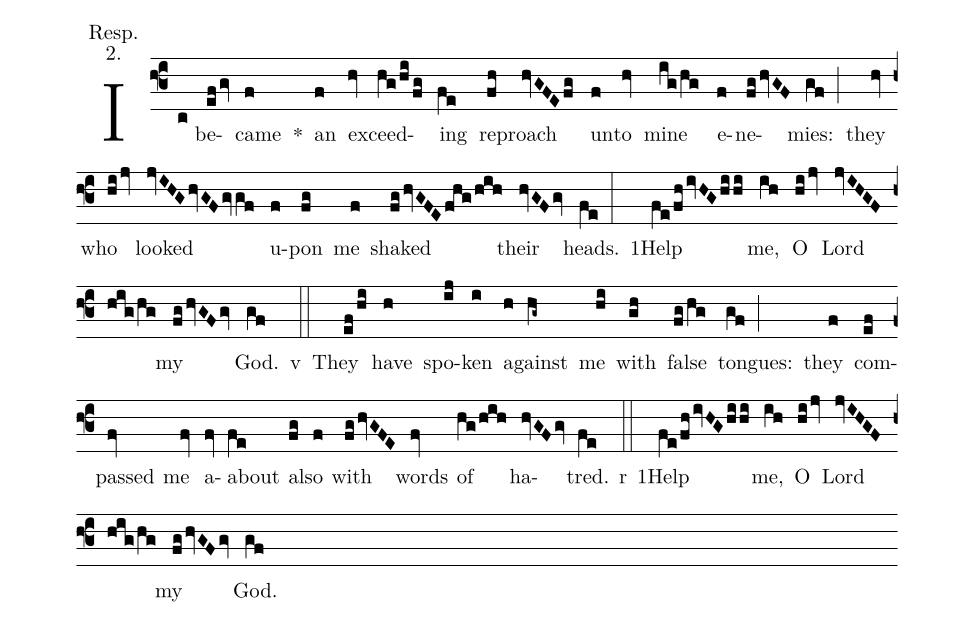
annotation: Resp.;
annotation: 2.;
%%
(f3) I(c) be(efgv)came(f) <sp>*</sp>() an(f) ex(hv)ceed(hg/hi/fg)ing(fe) re(fh)proach(hvGFEfg) un(f)to(hv) mine(ig/hg) e(f)ne(fghvGF)mies:(gf;) they(hv) who(hijv) looked(jvIHGhvGFgvgf) u(f)pon(fg) me(f) shaked(fghvGFEfhg/hih) their(hvGFgv) heads.(fe:) <sp>1</sp>Help(fe/fhivHG/hi/hi) me,(ih) O(hijv) Lord(jvIHGFhig/hg) my(fghvGFgv) God.(gf)

<sp>v</sp>(::) They(ef/hi) have(h) spo(ij)ken(i) a(h)gainst(hg~) me(hi) with(gh) false(fg/hg) tongues:(gf;) they(f) com(ef)passed(fv) me(fv) a(fv)about(fe) al(fg)so(f) with(fghvGFE) words(fv) of(hg/hih) ha(hvGFgv)tred.(fe)

<sp>r</sp>(::) <sp>1</sp>Help(fe/fhivHG/hi/hi) me,(ih) O(hijv) Lord(jvIHGFhig/hg) my(fghvGFgv) God.(gf)
